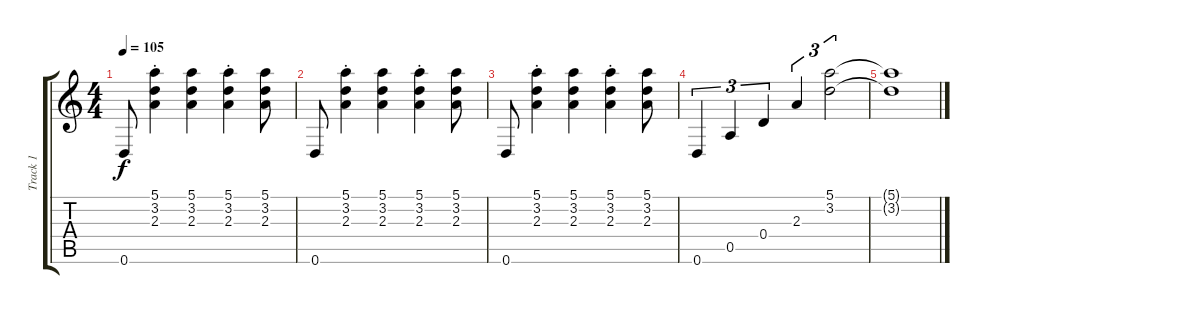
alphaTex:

\track ("Track 1" "Track 1") {instrument acousticguitarsteel}
\staff {score tabs}
\tuning (E4 B3 G3 D3 A2 D2) {hide}
\ts (4 4)
\tempo 105
\clef g2
\ks c
0.6.8{dy f} (5.1{st} 3.2{st} 2.3{st}).4 (5.1 3.2 2.3).4 (5.1{st} 3.2{st} 2.3{st}).4 (5.1 3.2 2.3).8 |
0.6.8 (5.1{st} 3.2{st} 2.3{st}).4 (5.1 3.2 2.3).4 (5.1{st} 3.2{st} 2.3{st}).4 (5.1 3.2 2.3).8 |
0.6.8 (5.1{st} 3.2{st} 2.3{st}).4 (5.1 3.2 2.3).4 (5.1{st} 3.2{st} 2.3{st}).4 (5.1 3.2 2.3).8 |
0.6.4{tu (3 2)} 0.5.4{tu (3 2)} 0.4.4{tu (3 2)} 2.3.4{tu (3 2)} (5.1 3.2).2{tu (3 2)} |
(5.1{t} 3.2{t}).1
